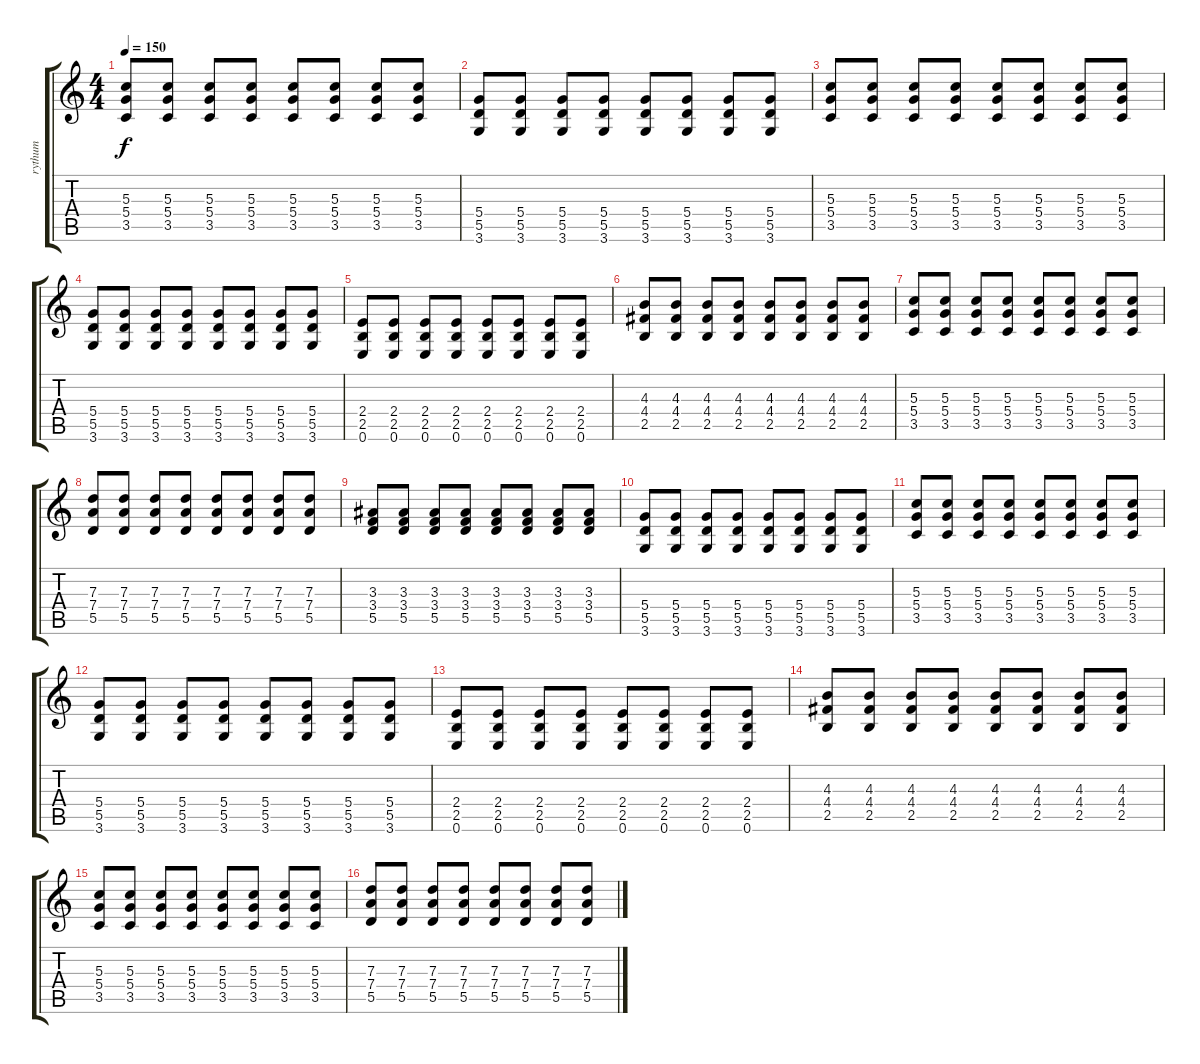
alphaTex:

\track ("rythum" "rythum") {instrument distortionguitar}
\staff {score tabs}
\tuning (E4 B3 G3 D3 A2 E2) {hide}
\ts (4 4)
\tempo 150
\clef g2
\ks c
(5.3 5.4 3.5).8{dy f instrument distortionguitar} (5.3 5.4 3.5).8 (5.3 5.4 3.5).8 (5.3 5.4 3.5).8 (5.3 5.4 3.5).8 (5.3 5.4 3.5).8 (5.3 5.4 3.5).8 (5.3 5.4 3.5).8 |
(5.4 5.5 3.6).8 (5.4 5.5 3.6).8 (5.4 5.5 3.6).8 (5.4 5.5 3.6).8 (5.4 5.5 3.6).8 (5.4 5.5 3.6).8 (5.4 5.5 3.6).8 (5.4 5.5 3.6).8 |
(5.3 5.4 3.5).8 (5.3 5.4 3.5).8 (5.3 5.4 3.5).8 (5.3 5.4 3.5).8 (5.3 5.4 3.5).8 (5.3 5.4 3.5).8 (5.3 5.4 3.5).8 (5.3 5.4 3.5).8 |
(5.4 5.5 3.6).8 (5.4 5.5 3.6).8 (5.4 5.5 3.6).8 (5.4 5.5 3.6).8 (5.4 5.5 3.6).8 (5.4 5.5 3.6).8 (5.4 5.5 3.6).8 (5.4 5.5 3.6).8 |
(2.4 2.5 0.6).8 (2.4 2.5 0.6).8 (2.4 2.5 0.6).8 (2.4 2.5 0.6).8 (2.4 2.5 0.6).8 (2.4 2.5 0.6).8 (2.4 2.5 0.6).8 (2.4 2.5 0.6).8 |
(4.3 4.4 2.5).8 (4.3 4.4 2.5).8 (4.3 4.4 2.5).8 (4.3 4.4 2.5).8 (4.3 4.4 2.5).8 (4.3 4.4 2.5).8 (4.3 4.4 2.5).8 (4.3 4.4 2.5).8 |
(5.3 5.4 3.5).8 (5.3 5.4 3.5).8 (5.3 5.4 3.5).8 (5.3 5.4 3.5).8 (5.3 5.4 3.5).8 (5.3 5.4 3.5).8 (5.3 5.4 3.5).8 (5.3 5.4 3.5).8 |
(7.3 7.4 5.5).8 (7.3 7.4 5.5).8 (7.3 7.4 5.5).8 (7.3 7.4 5.5).8 (7.3 7.4 5.5).8 (7.3 7.4 5.5).8 (7.3 7.4 5.5).8 (7.3 7.4 5.5).8 |
(3.3 3.4 5.5).8 (3.3 3.4 5.5).8 (3.3 3.4 5.5).8 (3.3 3.4 5.5).8 (3.3 3.4 5.5).8 (3.3 3.4 5.5).8 (3.3 3.4 5.5).8 (3.3 3.4 5.5).8 |
(5.4 5.5 3.6).8 (5.4 5.5 3.6).8 (5.4 5.5 3.6).8 (5.4 5.5 3.6).8 (5.4 5.5 3.6).8 (5.4 5.5 3.6).8 (5.4 5.5 3.6).8 (5.4 5.5 3.6).8 |
(5.3 5.4 3.5).8 (5.3 5.4 3.5).8 (5.3 5.4 3.5).8 (5.3 5.4 3.5).8 (5.3 5.4 3.5).8 (5.3 5.4 3.5).8 (5.3 5.4 3.5).8 (5.3 5.4 3.5).8 |
(5.4 5.5 3.6).8 (5.4 5.5 3.6).8 (5.4 5.5 3.6).8 (5.4 5.5 3.6).8 (5.4 5.5 3.6).8 (5.4 5.5 3.6).8 (5.4 5.5 3.6).8 (5.4 5.5 3.6).8 |
(2.4 2.5 0.6).8 (2.4 2.5 0.6).8 (2.4 2.5 0.6).8 (2.4 2.5 0.6).8 (2.4 2.5 0.6).8 (2.4 2.5 0.6).8 (2.4 2.5 0.6).8 (2.4 2.5 0.6).8 |
(4.3 4.4 2.5).8 (4.3 4.4 2.5).8 (4.3 4.4 2.5).8 (4.3 4.4 2.5).8 (4.3 4.4 2.5).8 (4.3 4.4 2.5).8 (4.3 4.4 2.5).8 (4.3 4.4 2.5).8 |
(5.3 5.4 3.5).8 (5.3 5.4 3.5).8 (5.3 5.4 3.5).8 (5.3 5.4 3.5).8 (5.3 5.4 3.5).8 (5.3 5.4 3.5).8 (5.3 5.4 3.5).8 (5.3 5.4 3.5).8 |
(7.3 7.4 5.5).8 (7.3 7.4 5.5).8 (7.3 7.4 5.5).8 (7.3 7.4 5.5).8 (7.3 7.4 5.5).8 (7.3 7.4 5.5).8 (7.3 7.4 5.5).8 (7.3 7.4 5.5).8
